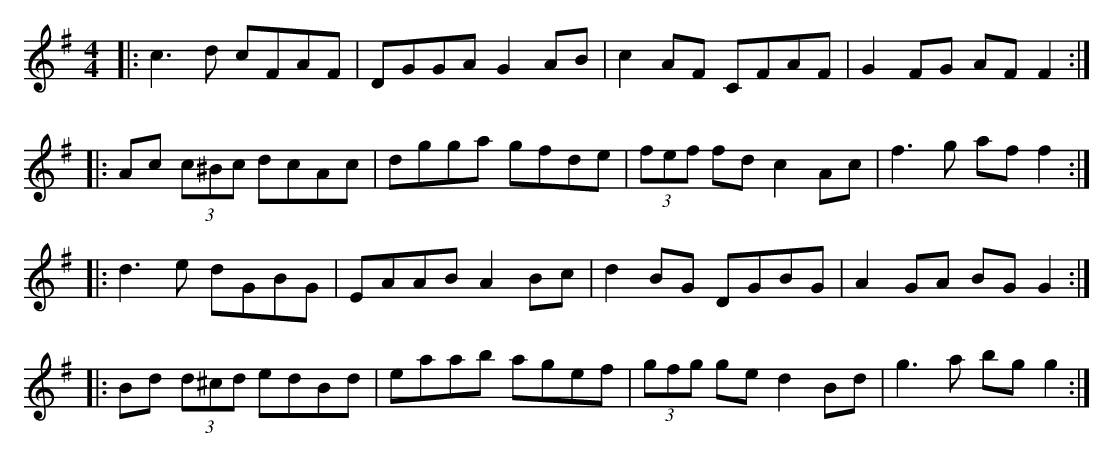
X:1
M:4/4
K:G
|:c3 d cFAF|DGGA G2 AB|c2 AF CFAF|G2 FG AF F2:|
|:Ac (3c^Bc dcAc|dgga gfde|(3fef fd c2 Ac|f3 g af f2:|
|:d3 e dGBG|EAAB A2 Bc|d2 BG DGBG|A2 GA BG G2:|
|:Bd (3d^cd edBd|eaab agef|(3gfg ge d2 Bd|g3 a bg g2:|
